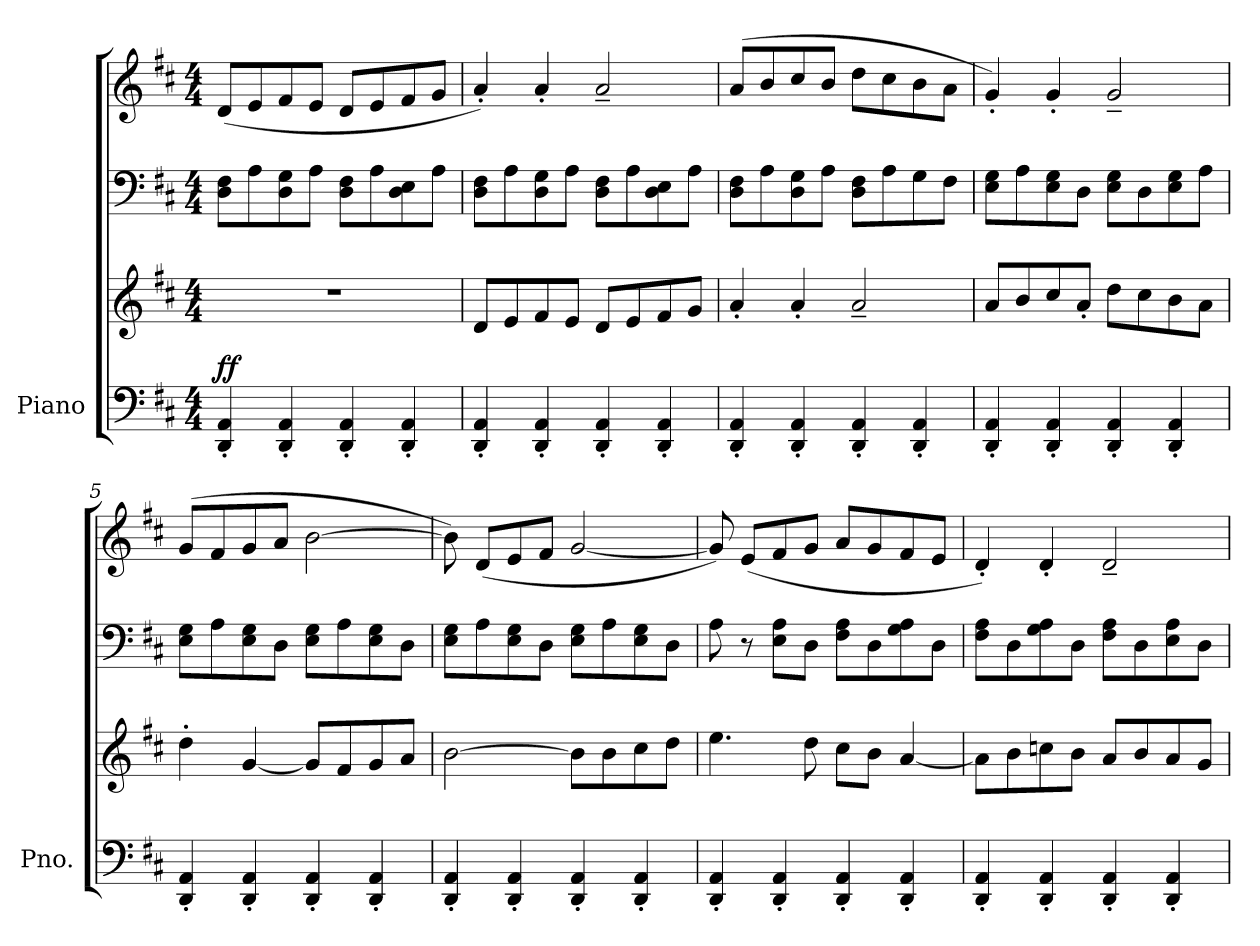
**kern	**kern	**kern	**kern	**dynam
*part1	*part1	*part1	*part1	*part1
*staff4	*staff3	*staff2	*staff1	*staff1/2/3/4
*I"Piano	*	*	*	*
*I'Pno.	*	*	*	*
*clefF4	*clefG2	*clefF4	*clefG2	*
*k[f#c#]	*k[f#c#]	*k[f#c#]	*k[f#c#]	*
*M4/4	*M4/4	*M4/4	*M4/4	*
*MM125	*MM125	*MM125	*MM125	*
=1	=1	=1	=1	=1
!	!	!	!	!LO:DY:a=4
!	!	!	!	!LO:DY:n=1:b
4DD/' 4AA/'	1r	8D\ 8F#\L	(<8d/L	f f
.	.	8A\	8e/	.
4DD/' 4AA/'	.	8D\ 8G\	8f#/	.
.	.	8A\J	8e/J	.
4DD/' 4AA/'	.	8D\ 8F#\L	8d/L	.
.	.	8A\	8e/	.
4DD/' 4AA/'	.	8D\ 8E\	8f#/	.
.	.	8A\J	8g/J	.
=2	=2	=2	=2	=2
4DD/' 4AA/'	8d/L	8D\ 8F#\L	4a'/)	.
.	8e/	8A\	.	.
4DD/' 4AA/'	8f#/	8D\ 8G\	4a'/	.
.	8e/J	8A\J	.	.
4DD/' 4AA/'	8d/L	8D\ 8F#\L	2a~/	.
.	8e/	8A\	.	.
4DD/' 4AA/'	8f#/	8D\ 8E\	.	.
.	8g/J	8A\J	.	.
=3	=3	=3	=3	=3
4DD/' 4AA/'	4a'/	8D\ 8F#\L	(>8a/L	.
.	.	8A\	8b/	.
4DD/' 4AA/'	4a'/	8D\ 8G\	8cc#/	.
.	.	8A\J	8b/J	.
4DD/' 4AA/'	2a~/	8D\ 8F#\L	8dd\L	.
.	.	8A\	8cc#\	.
4DD/' 4AA/'	.	8G\	8b\	.
.	.	8F#\J	8a\J	.
=4	=4	=4	=4	=4
4DD/' 4AA/'	8a/L	8E\ 8G\L	4g'/)	.
.	8b/	8A\	.	.
4DD/' 4AA/'	8cc#/	8E\ 8G\	4g'/	.
.	8a'/J	8D\J	.	.
4DD/' 4AA/'	8dd\L	8E\ 8G\L	2g~/	.
.	8cc#\	8D\	.	.
4DD/' 4AA/'	8b\	8E\ 8G\	.	.
.	8a\J	8A\J	.	.
!!LO:LB:g=z
=5	=5	=5	=5	=5
4DD/' 4AA/'	4dd'\	8E\ 8G\L	(>8g/L	.
.	.	8A\	8f#/	.
4DD/' 4AA/'	[4g/	8E\ 8G\	8g/	.
.	.	8D\J	8a/J	.
4DD/' 4AA/'	8g/L]	8E\ 8G\L	[2b\	.
.	8f#/	8A\	.	.
4DD/' 4AA/'	8g/	8E\ 8G\	.	.
.	8a/J	8D\J	.	.
=6	=6	=6	=6	=6
4DD/' 4AA/'	[2b\	8E\ 8G\L	8b\])	.
.	.	8A\	(<8d/L	.
4DD/' 4AA/'	.	8E\ 8G\	8e/	.
.	.	8D\J	8f#/J	.
4DD/' 4AA/'	8b\L]	8E\ 8G\L	[2g/	.
.	8b\	8A\	.	.
4DD/' 4AA/'	8cc#\	8E\ 8G\	.	.
.	8dd\J	8D\J	.	.
=7	=7	=7	=7	=7
4DD/' 4AA/'	4.ee\	8A\	8g/])	.
.	.	8r	(<8e/L	.
4DD/' 4AA/'	.	8E\ 8A\L	8f#/	.
.	8dd\	8D\J	8g/J	.
4DD/' 4AA/'	8cc#\L	8F#\ 8A\L	8a/L	.
.	8b\J	8D\	8g/	.
4DD/' 4AA/'	[4a/	8G\ 8A\	8f#/	.
.	.	8D\J	8e/J	.
=8	=8	=8	=8	=8
4DD/' 4AA/'	8a\L]	8F#\ 8A\L	4d'/)	.
.	8b\	8D\	.	.
4DD/' 4AA/'	8ccn\	8G\ 8A\	4d'/	.
.	8b\J	8D\J	.	.
4DD/' 4AA/'	8a/L	8F#\ 8A\L	2d~/	.
.	8b/	8D\	.	.
4DD/' 4AA/'	8a/	8E\ 8A\	.	.
.	8g/J	8D\J	.	.
=	=	=	=	=
*-	*-	*-	*-	*-
